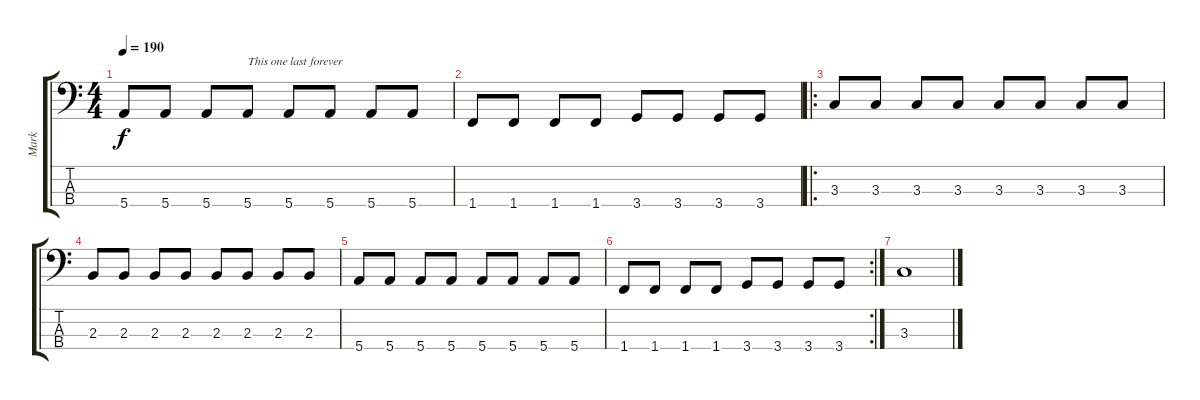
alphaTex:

\track ("Mark" "Mark") {instrument electricbasspick}
\staff {score tabs}
\tuning (G2 D2 A1 E1) {hide}
\ts (4 4)
\tempo 190
\clef f4
\ks c
5.4.8{dy f} 5.4.8 5.4.8 5.4.8{txt "This one last forever"} 5.4.8 5.4.8 5.4.8 5.4.8 |
1.4.8 1.4.8 1.4.8 1.4.8 3.4.8 3.4.8 3.4.8 3.4.8 |
\ro
3.3.8 3.3.8 3.3.8 3.3.8 3.3.8 3.3.8 3.3.8 3.3.8 |
2.3.8 2.3.8 2.3.8 2.3.8 2.3.8 2.3.8 2.3.8 2.3.8 |
5.4.8 5.4.8 5.4.8 5.4.8 5.4.8 5.4.8 5.4.8 5.4.8 |
\rc 2
1.4.8 1.4.8 1.4.8 1.4.8 3.4.8 3.4.8 3.4.8 3.4.8 |
3.3.1
